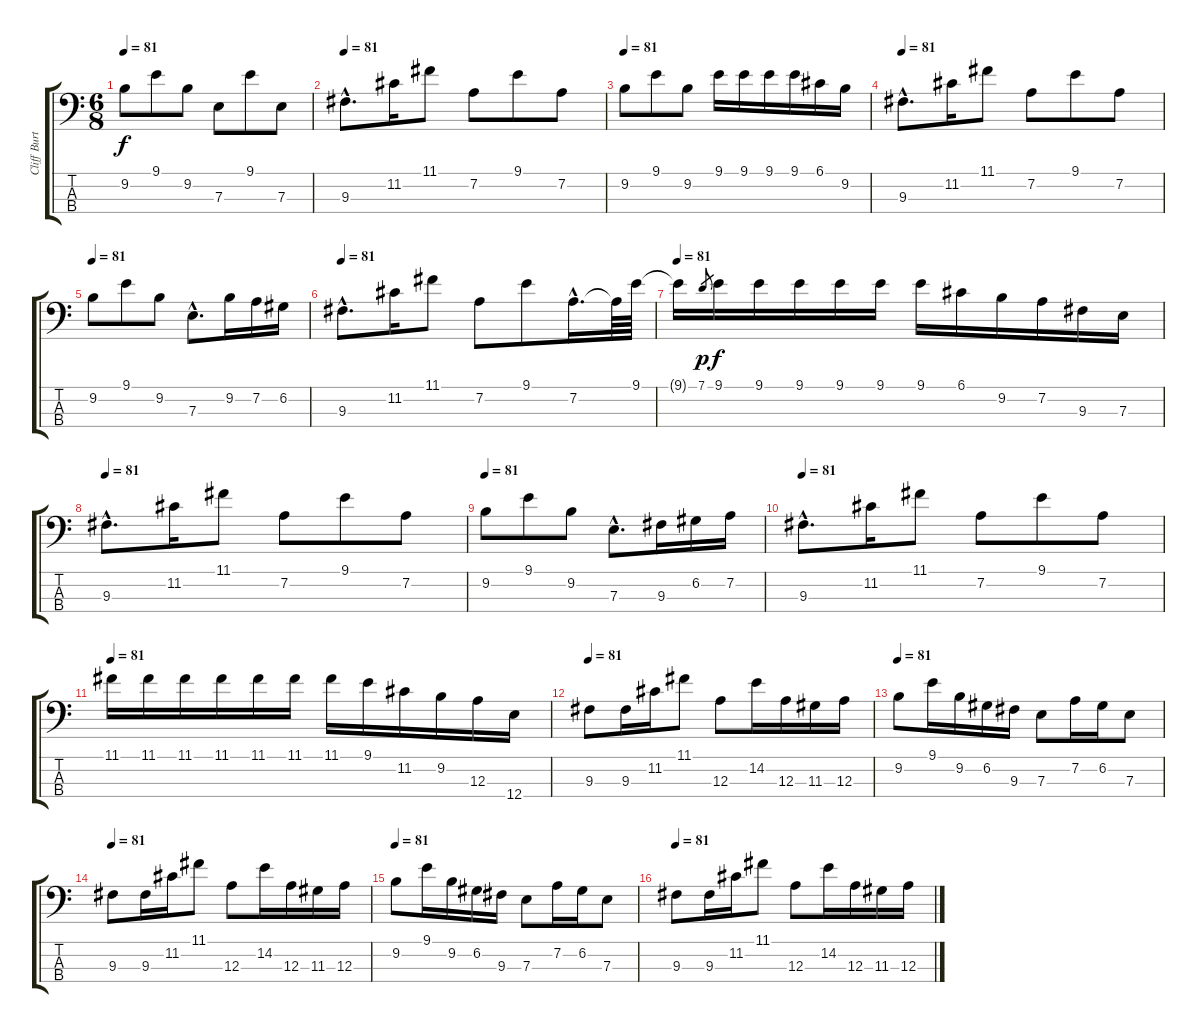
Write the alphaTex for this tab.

\track ("Cliff Burton" "Cliff Burt") {instrument electricbassfinger}
\staff {score tabs}
\tuning (G2 D2 A1 E1) {hide}
\ts (6 8)
\tempo 81
\clef f4
\ks c
9.2.8{dy f} 9.1.8 9.2.8 7.3.8 9.1.8 7.3.8 |
\tempo 81
9.3{hac}.8{d} 11.2.16 11.1.8 7.2.8 9.1.8 7.2.8 |
\tempo 81
9.2.8 9.1.8 9.2.8 9.1.16 9.1.16 9.1.16 9.1.16 6.1.16 9.2.16 |
\tempo 81
9.3{hac}.8{d} 11.2.16 11.1.8 7.2.8 9.1.8 7.2.8 |
\tempo 81
9.2.8 9.1.8 9.2.8 7.3{hac}.8{d} 9.2.16 7.2.16 6.2.16 |
\tempo 81
9.3{hac}.8{d} 11.2.16 11.1.8 7.2.8 9.1.8 7.2{hac}.16{d} 7.2{t}.64 9.1.64 |
\tempo 81
9.1{t}.16 7.1.8{gr dy p} 9.1.16{dy f} 9.1.16 9.1.16 9.1.16 9.1.16 9.1.16 6.1.16 9.2.16 7.2.16 9.3.16 7.3.16 |
\tempo 81
9.3{hac}.8{d} 11.2.16 11.1.8 7.2.8 9.1.8 7.2.8 |
\tempo 81
9.2.8 9.1.8 9.2.8 7.3{hac}.8{d} 9.3.16 6.2.16 7.2.16 |
\tempo 81
9.3{hac}.8{d} 11.2.16 11.1.8 7.2.8 9.1.8 7.2.8 |
\tempo 81
11.1.16 11.1.16 11.1.16 11.1.16 11.1.16 11.1.16 11.1.16 9.1.16 11.2.16 9.2.16 12.3.16 12.4.16 |
\tempo 81
9.3.8 9.3.16 11.2.16 11.1.8 12.3.8 14.2.16 12.3.16 11.3.16 12.3.16 |
\tempo 81
9.2.8 9.1.16 9.2.16 6.2.16 9.3.16 7.3.8 7.2.16 6.2.16 7.3.8 |
\tempo 81
9.3.8 9.3.16 11.2.16 11.1.8 12.3.8 14.2.16 12.3.16 11.3.16 12.3.16 |
\tempo 81
9.2.8 9.1.16 9.2.16 6.2.16 9.3.16 7.3.8 7.2.16 6.2.16 7.3.8 |
\tempo 81
9.3.8 9.3.16 11.2.16 11.1.8 12.3.8 14.2.16 12.3.16 11.3.16 12.3.16
